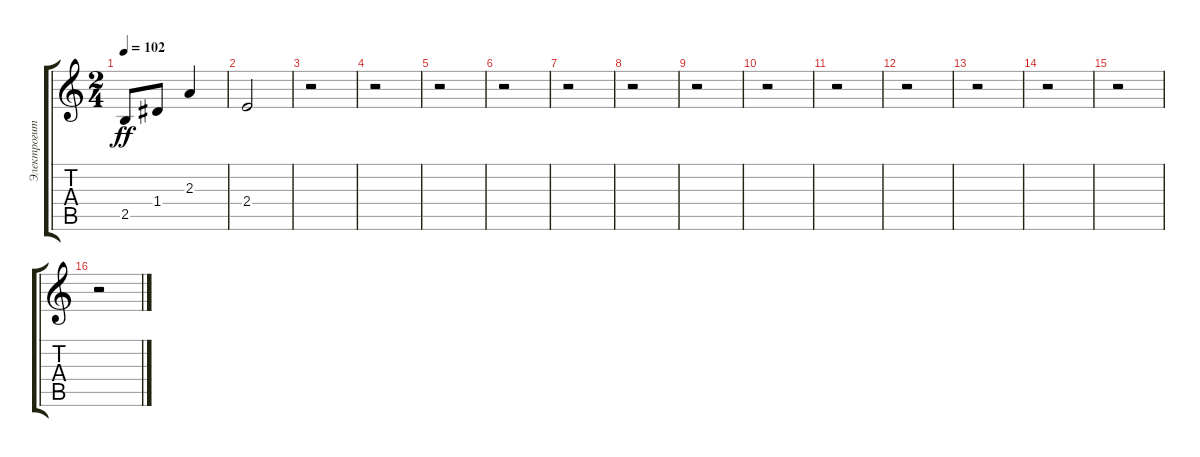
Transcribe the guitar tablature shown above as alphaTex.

\track ("Электрогитара" "Электрогит") {instrument distortionguitar}
\staff {score tabs}
\tuning (E4 B3 G3 D3 A2 E2) {hide}
\ts (2 4)
\tempo 102
\clef g2
\ks c
2.5.8{dy ff volume 11} 1.4.8{volume 16} 2.3.4 |
2.4.2 |
r.2 |
r.2 |
r.2 |
r.2 |
r.2 |
r.2 |
r.2 |
r.2 |
r.2 |
r.2 |
r.2 |
r.2 |
r.2 |
r.2
